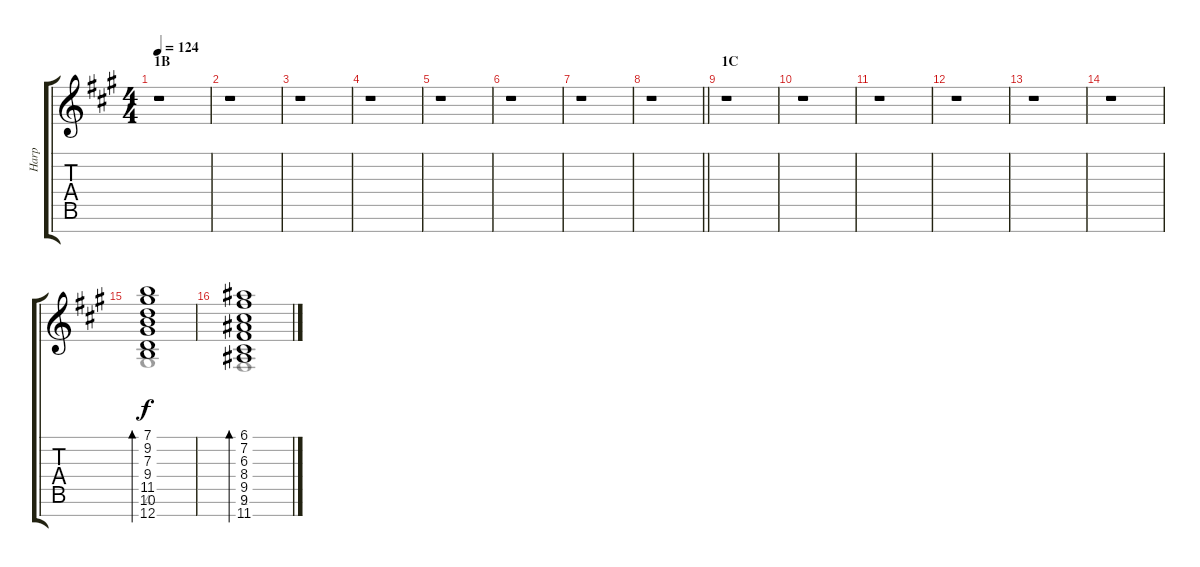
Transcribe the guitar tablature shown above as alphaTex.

\track ("Harp" "Harp") {instrument orchestralharp}
\staff {score tabs}
\tuning (E5 B4 G4 D4 A3 E3 B2) {hide}
\voice
\ts (4 4)
\section ("" "1B")
\tempo 124
\clef g2
\ks a
r.1{dy f} |
r.1 |
r.1 |
r.1 |
r.1 |
r.1 |
r.1 |
\barLineRight lightlight
r.1 |
\section ("" "1C")
r.1 |
r.1 |
r.1 |
r.1 |
r.1 |
r.1 |
(7.1 9.2 7.3 9.4 11.5 10.6 12.7).1{bd 120} |
(6.1 7.2 6.3 8.4 9.5 9.6 11.7).1{bd 120}
\voice
\clef g2
\ottava regular
\simile none
\ks a
|
|
|
|
|
|
|
\barLineRight lightlight
|
|
|
|
|
|
|
4.6.1 |
2.6.1
